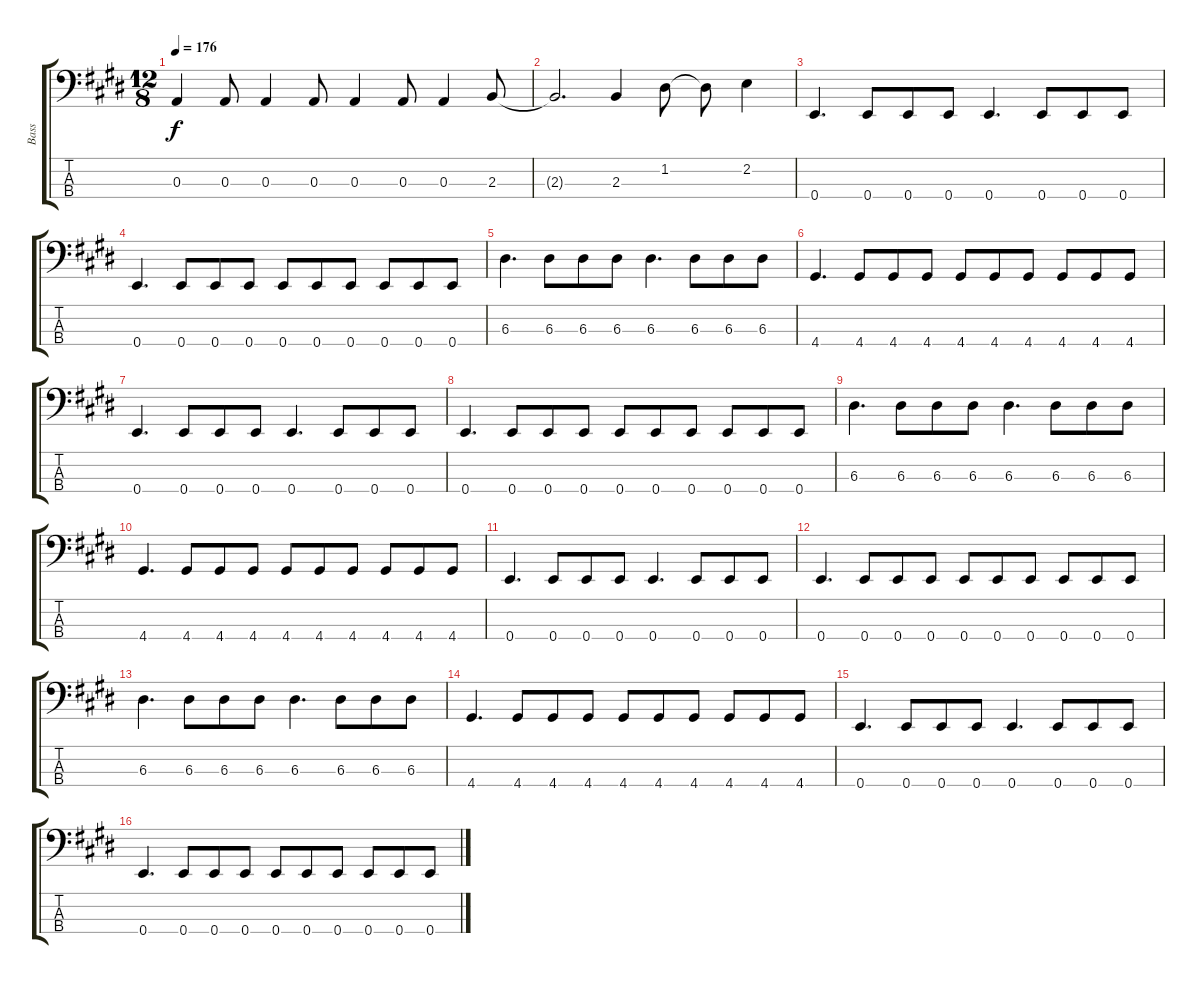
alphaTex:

\track ("Bass" "Bass") {instrument electricbassfinger}
\staff {score tabs}
\tuning (G2 D2 A1 E1) {hide}
\ts (12 8)
\tempo 176
\clef f4
\ks e
0.3.4{dy f} 0.3.8 0.3.4 0.3.8 0.3.4 0.3.8 0.3.4 2.3.8 |
2.3{t}.2{d} 2.3.4 1.2.8 1.2{t}.8 2.2.4 |
0.4.4{d} 0.4.8 0.4.8 0.4.8 0.4.4{d} 0.4.8 0.4.8 0.4.8 |
0.4.4{d} 0.4.8 0.4.8 0.4.8 0.4.8 0.4.8 0.4.8 0.4.8 0.4.8 0.4.8 |
6.3.4{d} 6.3.8 6.3.8 6.3.8 6.3.4{d} 6.3.8 6.3.8 6.3.8 |
4.4.4{d} 4.4.8 4.4.8 4.4.8 4.4.8 4.4.8 4.4.8 4.4.8 4.4.8 4.4.8 |
0.4.4{d} 0.4.8 0.4.8 0.4.8 0.4.4{d} 0.4.8 0.4.8 0.4.8 |
0.4.4{d} 0.4.8 0.4.8 0.4.8 0.4.8 0.4.8 0.4.8 0.4.8 0.4.8 0.4.8 |
6.3.4{d} 6.3.8 6.3.8 6.3.8 6.3.4{d} 6.3.8 6.3.8 6.3.8 |
4.4.4{d} 4.4.8 4.4.8 4.4.8 4.4.8 4.4.8 4.4.8 4.4.8 4.4.8 4.4.8 |
0.4.4{d} 0.4.8 0.4.8 0.4.8 0.4.4{d} 0.4.8 0.4.8 0.4.8 |
0.4.4{d} 0.4.8 0.4.8 0.4.8 0.4.8 0.4.8 0.4.8 0.4.8 0.4.8 0.4.8 |
6.3.4{d} 6.3.8 6.3.8 6.3.8 6.3.4{d} 6.3.8 6.3.8 6.3.8 |
4.4.4{d} 4.4.8 4.4.8 4.4.8 4.4.8 4.4.8 4.4.8 4.4.8 4.4.8 4.4.8 |
0.4.4{d} 0.4.8 0.4.8 0.4.8 0.4.4{d} 0.4.8 0.4.8 0.4.8 |
0.4.4{d} 0.4.8 0.4.8 0.4.8 0.4.8 0.4.8 0.4.8 0.4.8 0.4.8 0.4.8
